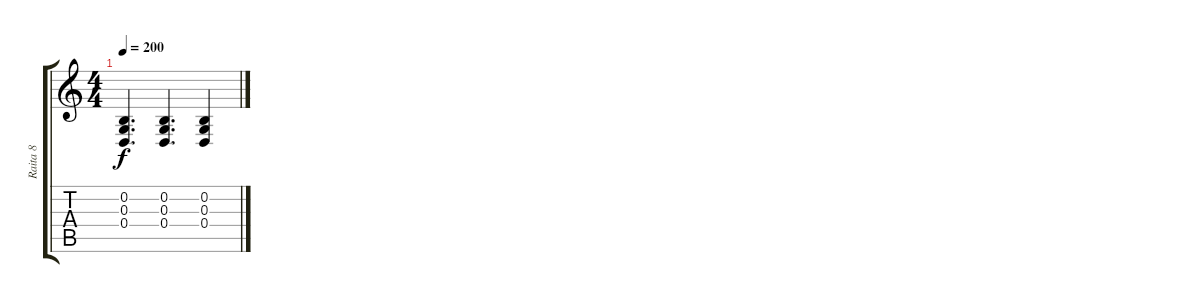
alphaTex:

\track ("Raita 8" "Raita 8") {instrument pad3polysynth}
\staff {score tabs}
\tuning (E4 B3 G3 D3 A2 E2) {hide}
\ts (4 4)
\tempo 200
\clef g2
\ks c
(0.2 0.3 0.4).4{d dy f} (0.2 0.3 0.4).4{d} (0.2 0.3 0.4).4
